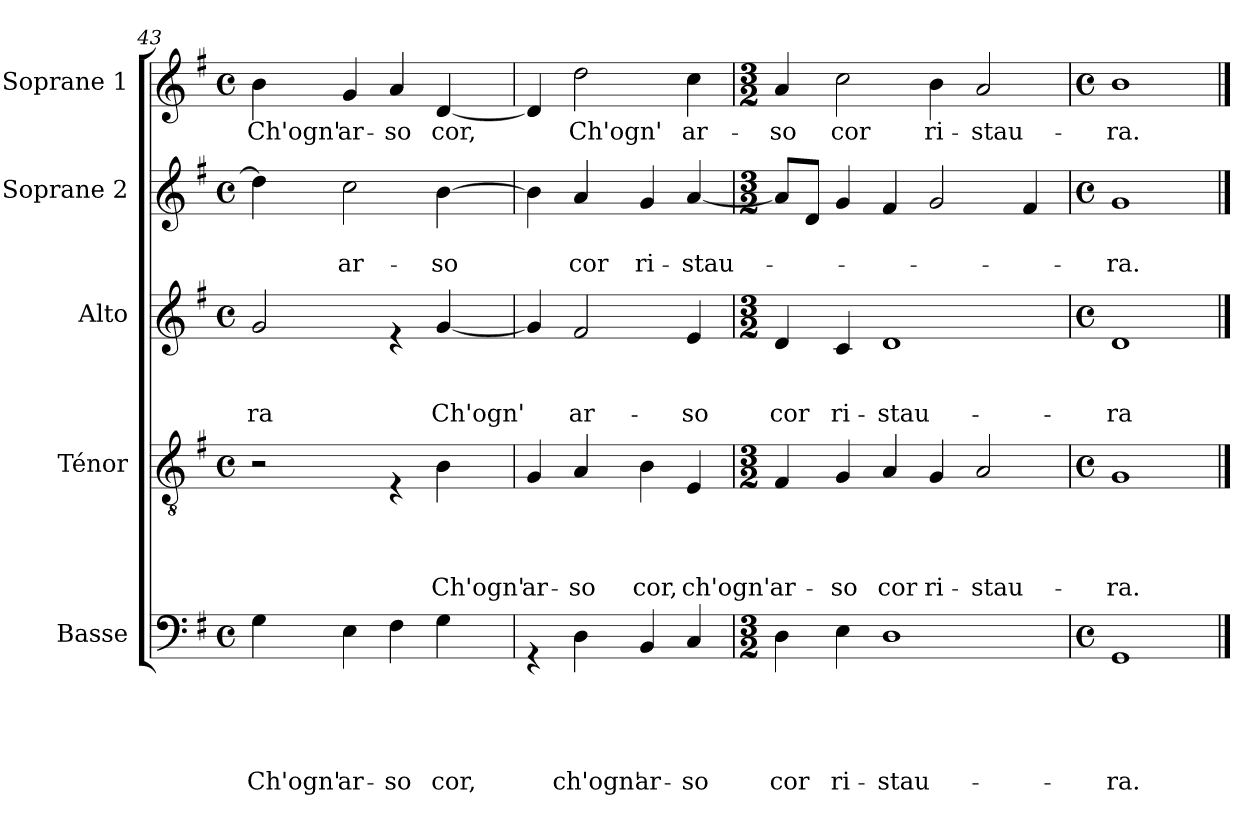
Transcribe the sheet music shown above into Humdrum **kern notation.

**kern	**text	**text	**text	**text	**text	**kern	**text	**text	**text	**text	**kern	**text	**text	**text	**kern	**text	**text	**kern	**text
*part5	*part5	*part5	*part5	*part5	*part5	*part4	*part4	*part4	*part4	*part4	*part3	*part3	*part3	*part3	*part2	*part2	*part2	*part1	*part1
*staff5	*staff5	*staff5	*staff5	*staff5	*staff5	*staff4	*staff4	*staff4	*staff4	*staff4	*staff3	*staff3	*staff3	*staff3	*staff2	*staff2	*staff2	*staff1	*staff1
*I"Basse	*	*	*	*	*	*I"Ténor	*	*	*	*	*I"Alto	*	*	*	*I"Soprane 2	*	*	*I"Soprane 1	*
*clefF4	*	*	*	*	*	*clefGv2	*	*	*	*	*clefG2	*	*	*	*clefG2	*	*	*clefG2	*
*k[f#]	*	*	*	*	*	*k[f#]	*	*	*	*	*k[f#]	*	*	*	*k[f#]	*	*	*k[f#]	*
*G:	*	*	*	*	*	*G:	*	*	*	*	*G:	*	*	*	*G:	*	*	*G:	*
*M4/4	*	*	*	*	*	*M4/4	*	*	*	*	*M4/4	*	*	*	*M4/4	*	*	*M4/4	*
*met(c)	*	*	*	*	*	*met(c)	*	*	*	*	*met(c)	*	*	*	*met(c)	*	*	*met(c)	*
=43	=43	=43	=43	=43	=43	=43	=43	=43	=43	=43	=43	=43	=43	=43	=43	=43	=43	=43	=43
!	!	!	!	!	!LO:LY:b	!	!	!	!	!	!	!	!	!LO:LY:b	!	!	!	!	!LO:LY:b
4G\	.	.	.	.	Ch'ogn'	2r	.	.	.	.	2g/	.	.	-ra	4dd\]	.	.	4b\	Ch'ogn'
!	!	!	!	!	!LO:LY:b	!	!	!	!	!	!	!	!	!	!	!	!LO:LY:b	!	!LO:LY:b
4E\	.	.	.	.	ar-	.	.	.	.	.	.	.	.	.	2cc\	.	ar-	4g/	ar-
!	!	!	!	!	!LO:LY:b	!	!	!	!	!	!	!	!	!	!	!	!	!	!LO:LY:b
4F#\	.	.	.	.	-so	4rE	.	.	.	.	4re	.	.	.	.	.	.	4a/	-so
!	!	!	!	!	!LO:LY:b	!	!	!	!	!LO:LY:b	!	!	!	!LO:LY:b	!	!	!LO:LY:b	!	!LO:LY:b
4G\	.	.	.	.	cor,	4B\	.	.	.	Ch'ogn'	[<4g/	.	.	Ch'ogn'	[>4b\	.	-so	[<4d/	cor,
=44	=44	=44	=44	=44	=44	=44	=44	=44	=44	=44	=44	=44	=44	=44	=44	=44	=44	=44	=44
!	!	!	!	!	!	!	!	!	!	!LO:LY:b	!	!	!	!	!	!	!	!	!
4rGG	.	.	.	.	.	4G/	.	.	.	ar-	4g/]	.	.	.	4b\]	.	.	4d/]	.
!	!	!	!	!	!LO:LY:b	!	!	!	!	!LO:LY:b	!	!	!	!LO:LY:b	!	!	!LO:LY:b	!	!LO:LY:b
4D\	.	.	.	.	ch'ogn'	4A/	.	.	.	-so	2f#/	.	.	ar-	4a/	.	cor	2dd\	Ch'ogn'
!	!	!	!	!	!LO:LY:b	!	!	!	!	!LO:LY:b	!	!	!	!	!	!	!LO:LY:b	!	!
4BB/	.	.	.	.	ar-	4B\	.	.	.	cor,	.	.	.	.	4g/	.	ri-	.	.
!	!	!	!	!	!LO:LY:b	!	!	!	!	!LO:LY:b	!	!	!	!LO:LY:b	!	!	!LO:LY:b	!	!LO:LY:b
4C/	.	.	.	.	-so	4E/	.	.	.	ch'ogn'	4e/	.	.	-so	[<4a/	.	-stau-	4cc\	ar-
=45	=45	=45	=45	=45	=45	=45	=45	=45	=45	=45	=45	=45	=45	=45	=45	=45	=45	=45	=45
*M3/2	*	*	*	*	*	*M3/2	*	*	*	*	*M3/2	*	*	*	*M3/2	*	*	*M3/2	*
!	!	!	!	!	!LO:LY:b	!	!	!	!	!LO:LY:b	!	!	!	!LO:LY:b	!	!	!	!	!LO:LY:b
4D\	.	.	.	.	cor	4F#/	.	.	.	ar-	4d/	.	.	cor	8a/L]	.	.	4a/	-so
.	.	.	.	.	.	.	.	.	.	.	.	.	.	.	8d/J	.	.	.	.
!	!	!	!	!	!LO:LY:b	!	!	!	!	!LO:LY:b	!	!	!	!LO:LY:b	!	!	!	!	!LO:LY:b
4E\	.	.	.	.	ri-	4G/	.	.	.	-so	4c/	.	.	ri-	4g/	.	.	2cc\	cor
!	!	!	!	!	!LO:LY:b	!	!	!	!	!LO:LY:b	!	!	!	!LO:LY:b	!	!	!	!	!
1D	.	.	.	.	-stau-	4A/	.	.	.	cor	1d	.	.	-stau-	4f#/	.	.	.	.
!	!	!	!	!	!	!	!	!	!	!LO:LY:b	!	!	!	!	!	!	!	!	!LO:LY:b
.	.	.	.	.	.	4G/	.	.	.	ri-	.	.	.	.	2g/	.	.	4b\	ri-
!	!	!	!	!	!	!	!	!	!	!LO:LY:b	!	!	!	!	!	!	!	!	!LO:LY:b
.	.	.	.	.	.	2A/	.	.	.	-stau-	.	.	.	.	.	.	.	2a/	-stau-
.	.	.	.	.	.	.	.	.	.	.	.	.	.	.	4f#/	.	.	.	.
=46	=46	=46	=46	=46	=46	=46	=46	=46	=46	=46	=46	=46	=46	=46	=46	=46	=46	=46	=46
*M4/4	*	*	*	*	*	*M4/4	*	*	*	*	*M4/4	*	*	*	*M4/4	*	*	*M4/4	*
*met(c)	*	*	*	*	*	*met(c)	*	*	*	*	*met(c)	*	*	*	*met(c)	*	*	*met(c)	*
!	!	!	!	!	!LO:LY:b	!	!	!	!	!LO:LY:b	!	!	!	!LO:LY:b	!	!	!LO:LY:b	!	!LO:LY:b
1GG	.	.	.	.	-ra.	1G	.	.	.	-ra.	1d	.	.	-ra	1g	.	-ra.	1b	-ra.
==	==	==	==	==	==	==	==	==	==	==	==	==	==	==	==	==	==	==	==
*-	*-	*-	*-	*-	*-	*-	*-	*-	*-	*-	*-	*-	*-	*-	*-	*-	*-	*-	*-
